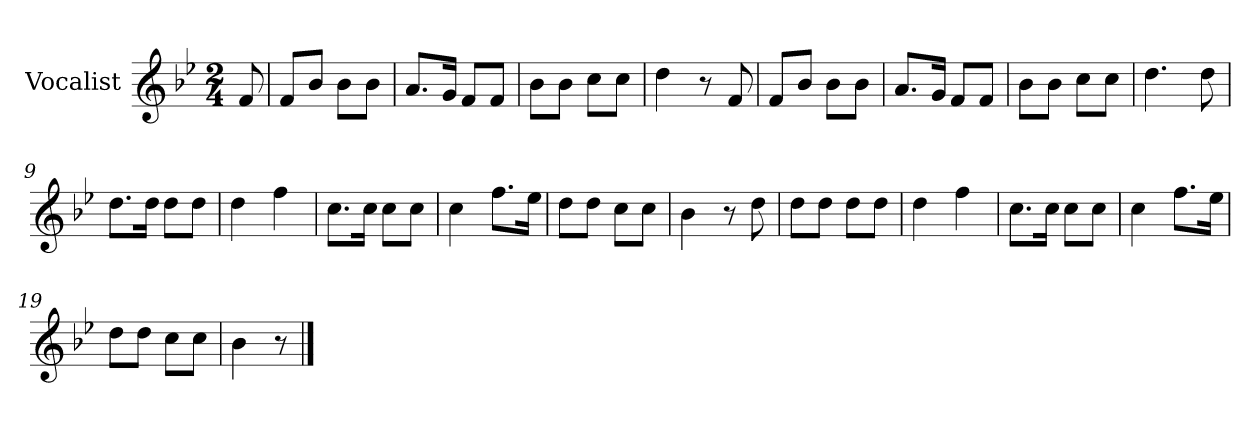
**kern
*part1
*staff1
*I"Vocalist
*k[b-e-]
*B-:
*M2/4
=
8f
=1
8fL
8b-J
8b-L
8b-J
=2
8.aL
16gJk
8fL
8fJ
=3
8b-L
8b-J
8ccL
8ccJ
=4
4dd
8r
8f
=5
8fL
8b-J
8b-L
8b-J
=6
8.aL
16gJk
8fL
8fJ
=7
8b-L
8b-J
8ccL
8ccJ
=8
4.dd
8dd
=9
8.ddL
16ddJk
8ddL
8ddJ
=10
4dd
4ff
=11
8.ccL
16ccJk
8ccL
8ccJ
=12
4cc
8.ffL
16ee-Jk
=13
8ddL
8ddJ
8ccL
8ccJ
=14
4b-
8r
8dd
=15
8ddL
8ddJ
8ddL
8ddJ
=16
4dd
4ff
=17
8.ccL
16ccJk
8ccL
8ccJ
=18
4cc
8.ffL
16ee-Jk
=19
8ddL
8ddJ
8ccL
8ccJ
=20
4b-
8r
==
*-
